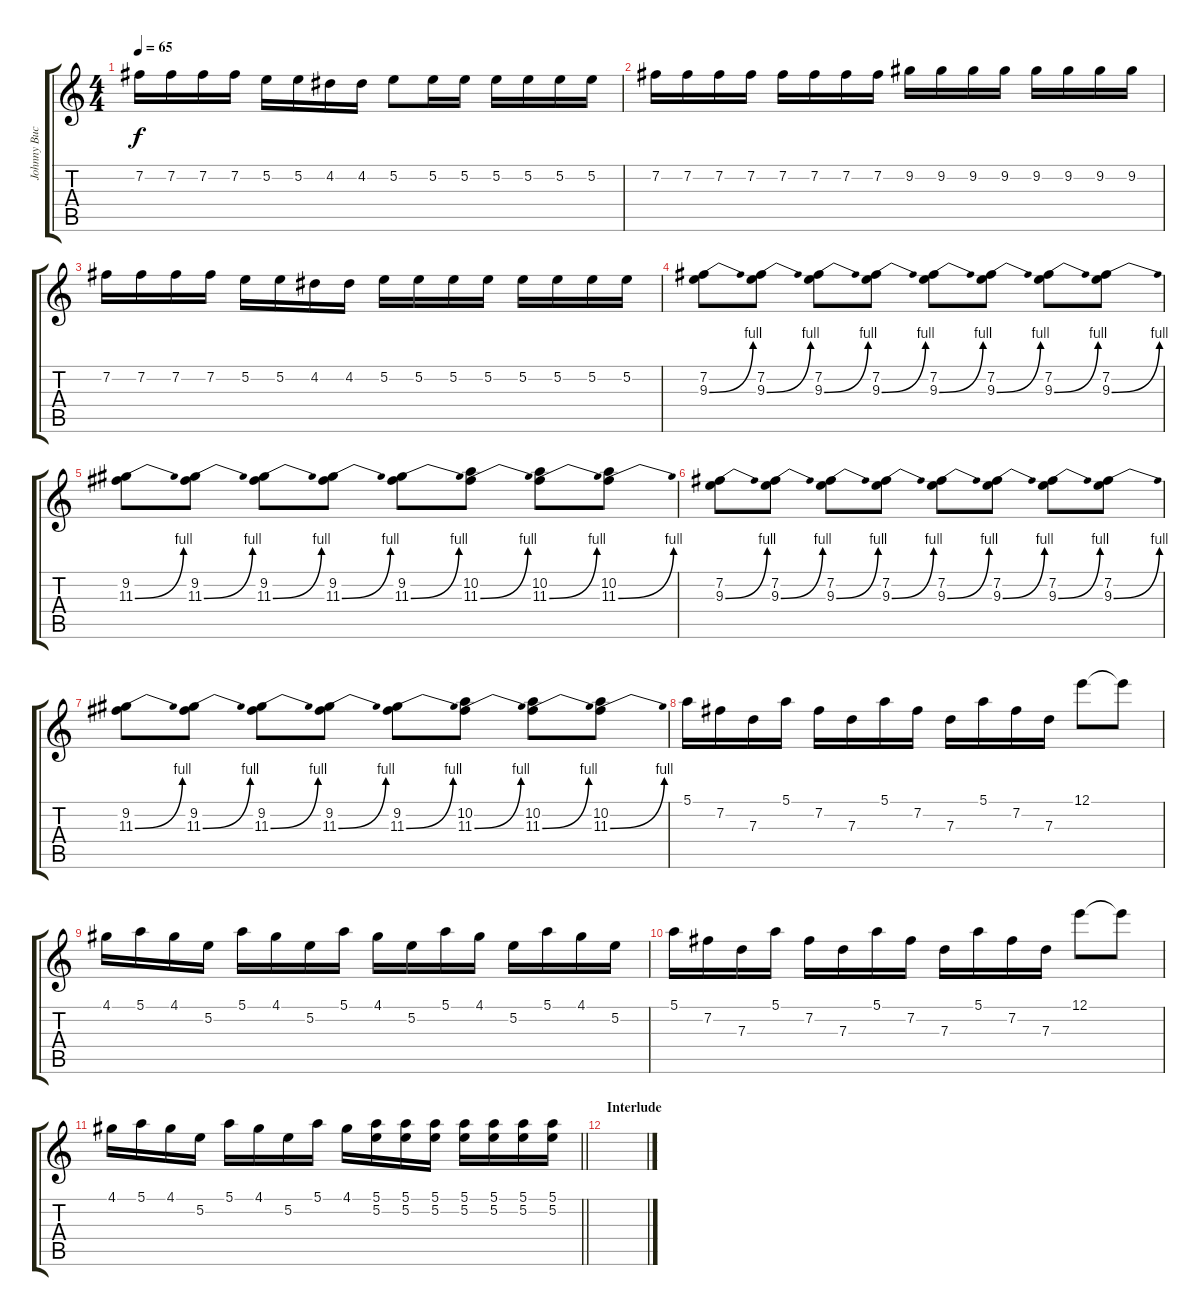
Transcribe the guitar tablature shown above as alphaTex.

\track ("Johnny Buckland-Lead Guitar" "Johnny Buc") {instrument overdrivenguitar}
\staff {score tabs}
\tuning (E4 B3 G3 D3 A2 E2) {hide}
\ts (4 4)
\tempo 65
\clef g2
\ks c
7.2.16{dy f} 7.2.16 7.2.16 7.2.16 5.2.16 5.2.16 4.2.16 4.2.16 5.2.8 5.2.16 5.2.16 5.2.16 5.2.16 5.2.16 5.2.16 |
7.2.16 7.2.16 7.2.16 7.2.16 7.2.16 7.2.16 7.2.16 7.2.16 9.2.16 9.2.16 9.2.16 9.2.16 9.2.16 9.2.16 9.2.16 9.2.16 |
7.2.16 7.2.16 7.2.16 7.2.16 5.2.16 5.2.16 4.2.16 4.2.16 5.2.16 5.2.16 5.2.16 5.2.16 5.2.16 5.2.16 5.2.16 5.2.16 |
(7.2 9.3{be (bend 0 0 60 4)}).8{volume 13} (7.2 9.3{be (bend 0 0 60 4)}).8 (7.2 9.3{be (bend 0 0 60 4)}).8 (7.2 9.3{be (bend 0 0 60 4)}).8 (7.2 9.3{be (bend 0 0 60 4)}).8 (7.2 9.3{be (bend 0 0 60 4)}).8 (7.2 9.3{be (bend 0 0 60 4)}).8 (7.2 9.3{be (bend 0 0 60 4)}).8 |
(9.2 11.3{be (bend 0 0 60 4)}).8 (9.2 11.3{be (bend 0 0 60 4)}).8 (9.2 11.3{be (bend 0 0 60 4)}).8 (9.2 11.3{be (bend 0 0 60 4)}).8 (9.2 11.3{be (bend 0 0 60 4)}).8 (10.2 11.3{be (bend 0 0 60 4)}).8 (10.2 11.3{be (bend 0 0 60 4)}).8 (10.2 11.3{be (bend 0 0 60 4)}).8 |
(7.2 9.3{be (bend 0 0 60 4)}).8{volume 13} (7.2 9.3{be (bend 0 0 60 4)}).8 (7.2 9.3{be (bend 0 0 60 4)}).8 (7.2 9.3{be (bend 0 0 60 4)}).8 (7.2 9.3{be (bend 0 0 60 4)}).8 (7.2 9.3{be (bend 0 0 60 4)}).8 (7.2 9.3{be (bend 0 0 60 4)}).8 (7.2 9.3{be (bend 0 0 60 4)}).8 |
(9.2 11.3{be (bend 0 0 60 4)}).8 (9.2 11.3{be (bend 0 0 60 4)}).8 (9.2 11.3{be (bend 0 0 60 4)}).8 (9.2 11.3{be (bend 0 0 60 4)}).8 (9.2 11.3{be (bend 0 0 60 4)}).8 (10.2 11.3{be (bend 0 0 60 4)}).8 (10.2 11.3{be (bend 0 0 60 4)}).8 (10.2 11.3{be (bend 0 0 60 4)}).8 |
5.1.16 7.2.16 7.3.16 5.1.16 7.2.16 7.3.16 5.1.16 7.2.16 7.3.16 5.1.16 7.2.16 7.3.16 12.1.8 12.1{t}.8 |
4.1.16 5.1.16 4.1.16 5.2.16 5.1.16 4.1.16 5.2.16 5.1.16 4.1.16 5.2.16 5.1.16 4.1.16 5.2.16 5.1.16 4.1.16 5.2.16 |
5.1.16 7.2.16 7.3.16 5.1.16 7.2.16 7.3.16 5.1.16 7.2.16 7.3.16 5.1.16 7.2.16 7.3.16 12.1.8 12.1{t}.8 |
\barLineRight lightlight
4.1.16 5.1.16 4.1.16 5.2.16 5.1.16 4.1.16 5.2.16 5.1.16 4.1.16 (5.1 5.2).16 (5.1 5.2).16 (5.1 5.2).16 (5.1 5.2).16 (5.1 5.2).16 (5.1 5.2).16 (5.1 5.2).16 |
\section ("" "Interlude")
